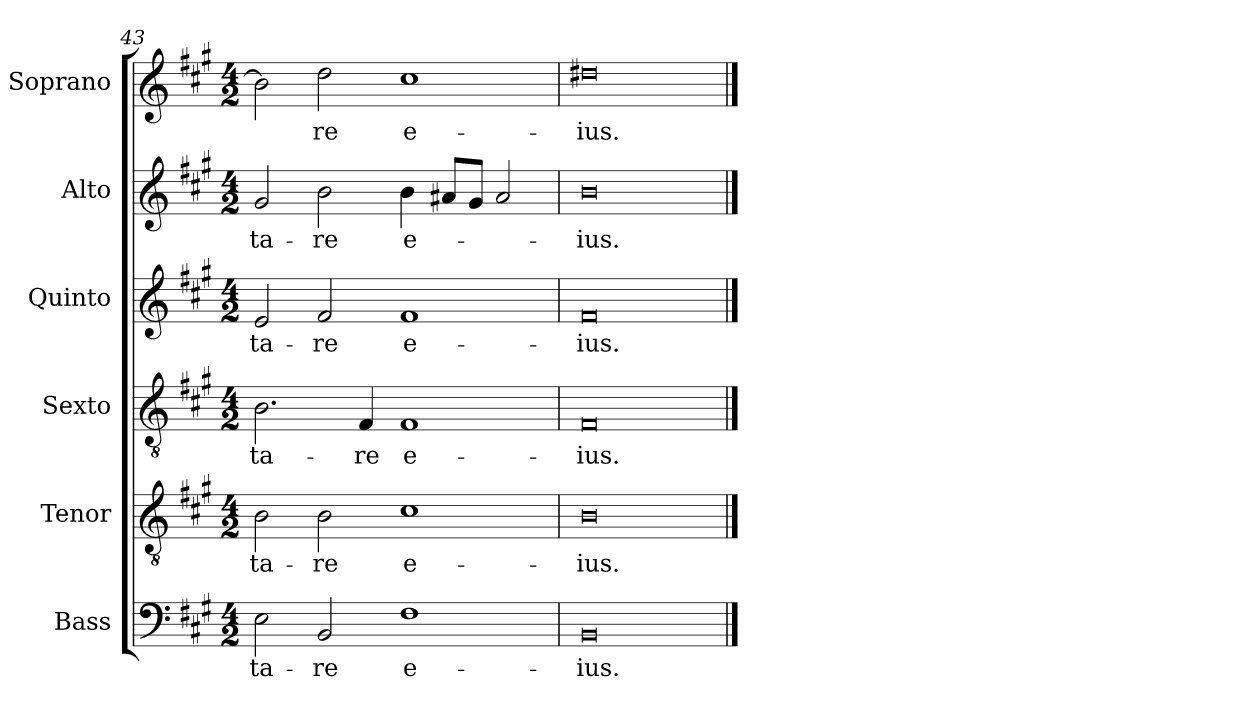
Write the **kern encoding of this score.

**kern	**text	**kern	**text	**kern	**text	**kern	**text	**kern	**text	**kern	**text
*part6	*part6	*part5	*part5	*part4	*part4	*part3	*part3	*part2	*part2	*part1	*part1
*staff6	*staff6	*staff5	*staff5	*staff4	*staff4	*staff3	*staff3	*staff2	*staff2	*staff1	*staff1
*I"Bass	*	*I"Tenor	*	*I"Sexto	*	*I"Quinto	*	*I"Alto	*	*I"Soprano	*
*I'B	*	*I'T	*	*	*	*I'Q	*	*I'A	*	*I'S	*
*clefF4	*	*clefGv2	*	*clefGv2	*	*clefG2	*	*clefG2	*	*clefG2	*
*k[f#c#g#]	*	*k[f#c#g#]	*	*k[f#c#g#]	*	*k[f#c#g#]	*	*k[f#c#g#]	*	*k[f#c#g#]	*
*A:	*	*A:	*	*A:	*	*A:	*	*A:	*	*A:	*
*M4/2	*	*M4/2	*	*M4/2	*	*M4/2	*	*M4/2	*	*M4/2	*
=43	=43	=43	=43	=43	=43	=43	=43	=43	=43	=43	=43
!	!LO:LY:b	!	!LO:LY:b	!	!LO:LY:b	!	!LO:LY:b	!	!LO:LY:b	!	!
2E\	-ta-	2B\	-ta-	2.B\	-ta-	2e/	-ta-	2g#/	-ta-	2b\]	.
!	!LO:LY:b	!	!LO:LY:b	!	!	!	!LO:LY:b	!	!LO:LY:b	!	!LO:LY:b
2BB/	-re	2B\	-re	.	.	2f#/	-re	2b\	-re	2dd\	-re
!	!	!	!	!	!LO:LY:b	!	!	!	!	!	!
.	.	.	.	4F#/	-re	.	.	.	.	.	.
!	!LO:LY:b	!	!LO:LY:b	!	!LO:LY:b	!	!LO:LY:b	!	!LO:LY:b	!	!LO:LY:b
1F#	e-	1c#	e-	1F#	e-	1f#	e-	4b\	e-	1cc#	e-
.	.	.	.	.	.	.	.	8a#X/L	.	.	.
.	.	.	.	.	.	.	.	8g#/J	.	.	.
.	.	.	.	.	.	.	.	2a#/	.	.	.
=44	=44	=44	=44	=44	=44	=44	=44	=44	=44	=44	=44
!	!LO:LY:b	!	!LO:LY:b	!	!LO:LY:b	!	!LO:LY:b	!	!LO:LY:b	!	!LO:LY:b
0BB	-ius.	0B	-ius.	0F#	-ius.	0f#	-ius.	0b	-ius.	0dd#X	-ius.
==	==	==	==	==	==	==	==	==	==	==	==
*-	*-	*-	*-	*-	*-	*-	*-	*-	*-	*-	*-
